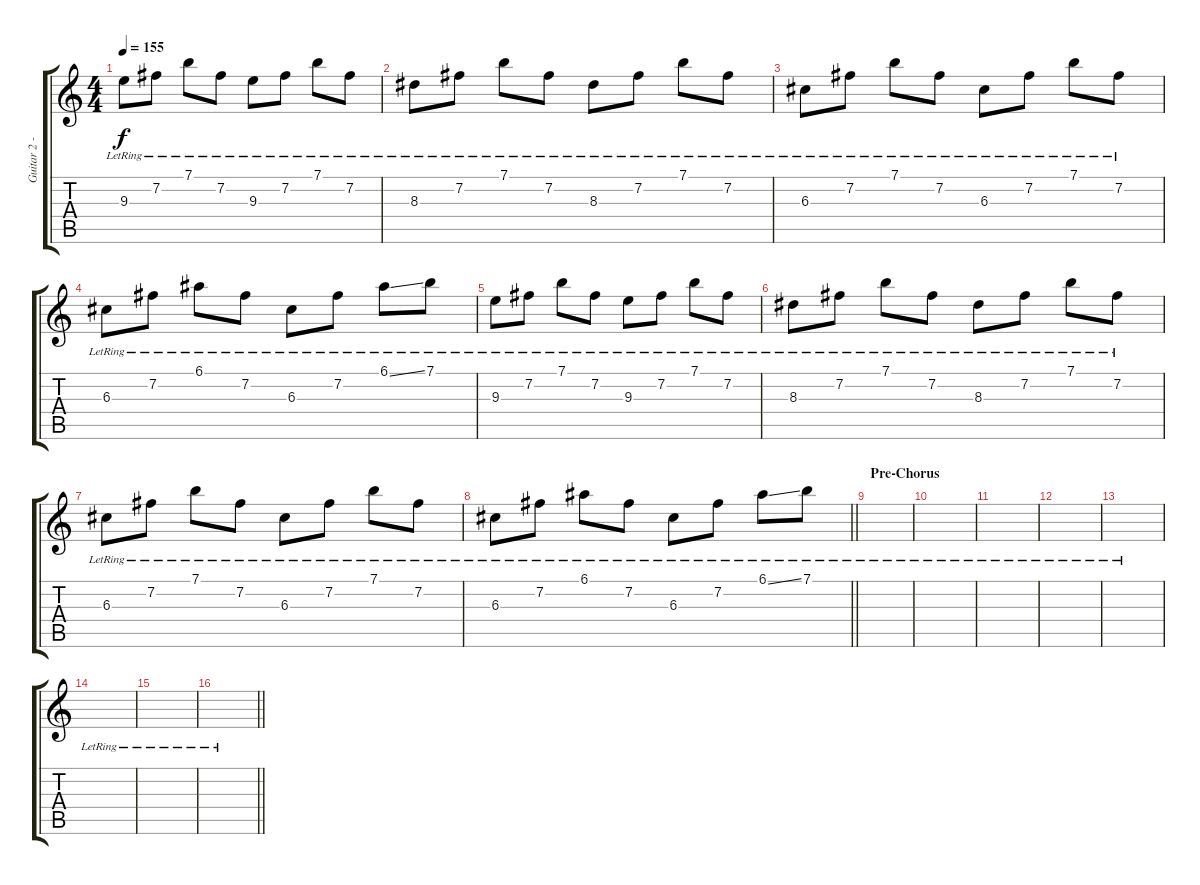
\track ("Guitar 2 - Clean" "Guitar 2 -") {instrument electricguitarclean}
\staff {score tabs}
\tuning (E4 B3 G3 D3 A2 E2) {hide}
\ts (4 4)
\tempo 155
\clef g2
\ks c
9.3{lr}.8{dy f} 7.2{lr}.8 7.1{lr}.8 7.2{lr}.8 9.3{lr}.8 7.2{lr}.8 7.1{lr}.8 7.2{lr}.8 |
8.3{lr}.8 7.2{lr}.8 7.1{lr}.8 7.2{lr}.8 8.3{lr}.8 7.2{lr}.8 7.1{lr}.8 7.2{lr}.8 |
6.3{lr}.8 7.2{lr}.8 7.1{lr}.8 7.2{lr}.8 6.3{lr}.8 7.2{lr}.8 7.1{lr}.8 7.2{lr}.8 |
6.3{lr}.8 7.2{lr}.8 6.1{lr}.8 7.2{lr}.8 6.3{lr}.8 7.2{lr}.8 6.1{ss lr}.8 7.1{lr}.8 |
9.3{lr}.8 7.2{lr}.8 7.1{lr}.8 7.2{lr}.8 9.3{lr}.8 7.2{lr}.8 7.1{lr}.8 7.2{lr}.8 |
8.3{lr}.8 7.2{lr}.8 7.1{lr}.8 7.2{lr}.8 8.3{lr}.8 7.2{lr}.8 7.1{lr}.8 7.2{lr}.8 |
6.3{lr}.8 7.2{lr}.8 7.1{lr}.8 7.2{lr}.8 6.3{lr}.8 7.2{lr}.8 7.1{lr}.8 7.2{lr}.8 |
\barLineRight lightlight
6.3{lr}.8 7.2{lr}.8 6.1{lr}.8 7.2{lr}.8 6.3{lr}.8 7.2{lr}.8 6.1{ss lr}.8 7.1{lr}.8 |
\section ("" "Pre-Chorus")
|
|
|
|
|
|
|
\barLineRight lightlight
